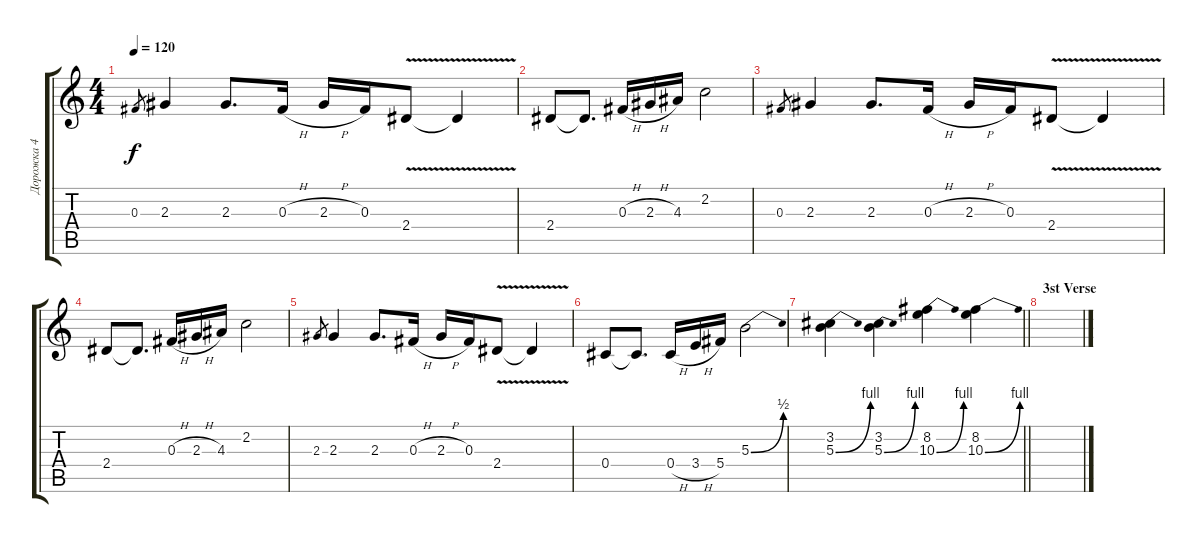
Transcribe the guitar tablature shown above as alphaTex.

\track ("Дорожка 4" "Дорожка 4") {instrument distortionguitar}
\staff {score tabs}
\tuning (Eb4 Bb3 Gb3 Db3 Ab2 Eb2) {hide}
\ts (4 4)
\tempo 120
\clef g2
\ks c
0.3.8{gr dy f} 2.3.4 2.3.8{d} 0.3{h}.16 2.3{h}.16 0.3.16 2.4{v}.8 2.4{t}.4 |
2.4.8 2.4{t}.8{d} 0.3{h}.16 2.3{h}.16 4.3.16 2.2.2 |
0.3.8{gr} 2.3.4 2.3.8{d} 0.3{h}.16 2.3{h}.16 0.3.16 2.4{v}.8 2.4{t}.4 |
2.4.8 2.4{t}.8{d} 0.3{h}.16 2.3{h}.16 4.3.16 2.2.2 |
2.3.8{gr} 2.3.4 2.3.8{d} 0.3{h}.16 2.3{h}.16 0.3.16 2.4{v}.8 2.4{t}.4 |
0.4.8 0.4{t}.8{d} 0.4{h}.16 3.4{h}.16 5.4.16 5.3{be (bend 0 0 60 2)}.2 |
\barLineRight lightlight
(3.2 5.3{be (bend 0 0 60 4)}).4 (3.2 5.3{be (bend 0 0 60 4)}).4 (8.2 10.3{be (bend 0 0 60 4)}).4 (8.2 10.3{be (bend 0 0 60 4)}).4 |
\section ("" "3st Verse")
